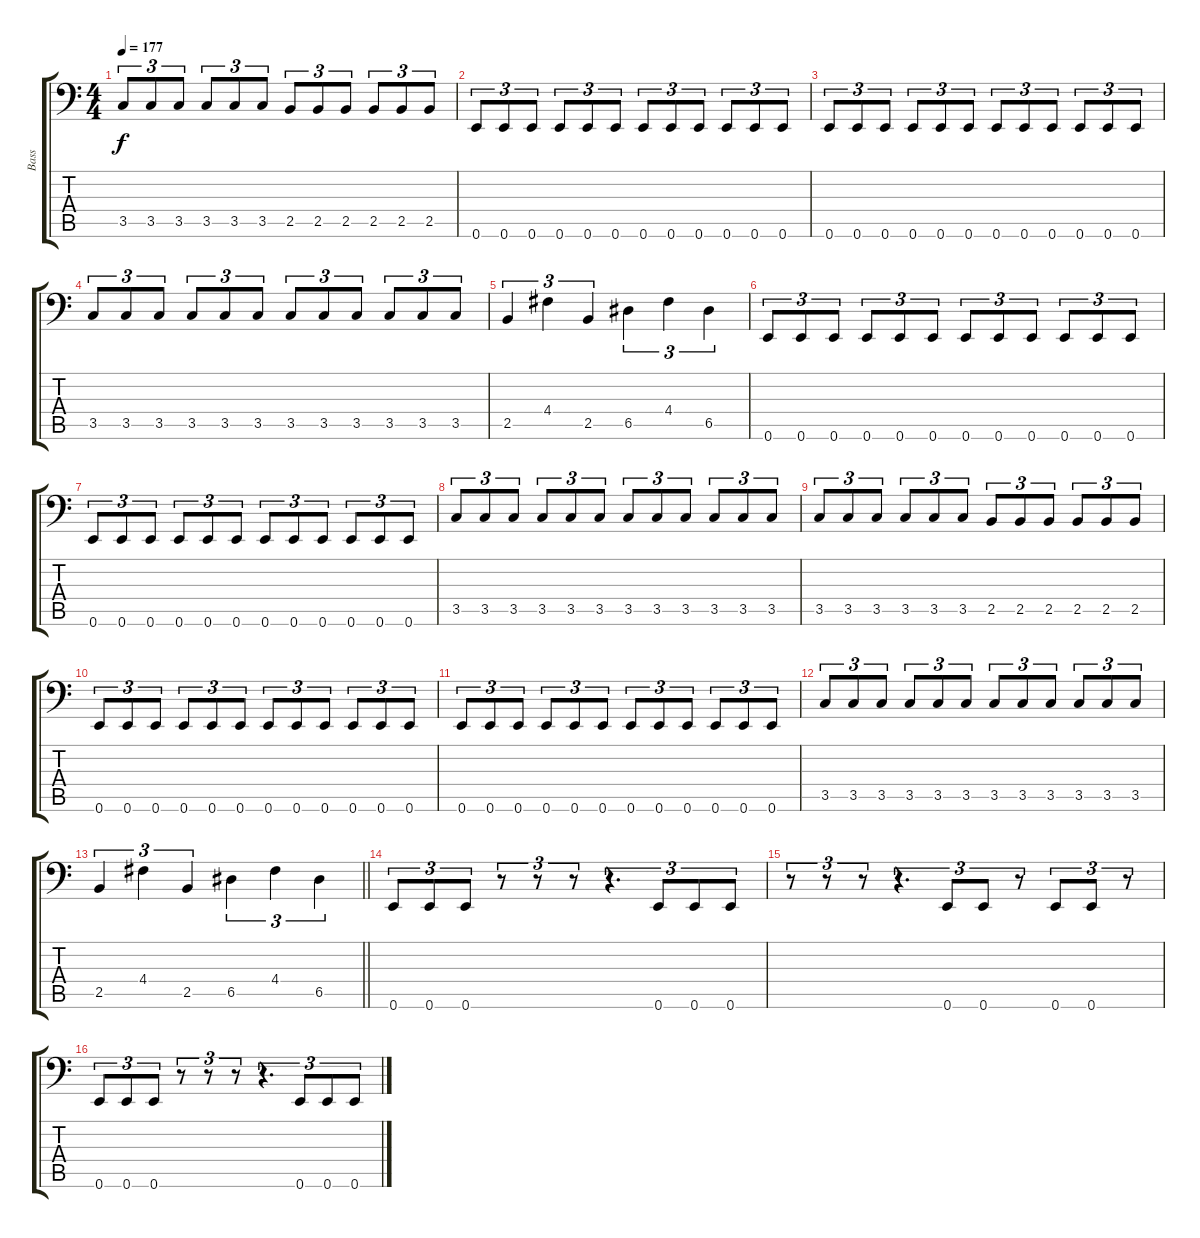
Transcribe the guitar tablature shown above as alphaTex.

\track ("Bass" "Bass") {instrument electricbassfinger}
\staff {score tabs}
\tuning (E3 B2 G2 D2 A1 E1) {hide}
\ts (4 4)
\tempo 177
\clef f4
\ks c
3.5.8{tu (3 2) dy f} 3.5.8{tu (3 2)} 3.5.8{tu (3 2)} 3.5.8{tu (3 2)} 3.5.8{tu (3 2)} 3.5.8{tu (3 2)} 2.5.8{tu (3 2)} 2.5.8{tu (3 2)} 2.5.8{tu (3 2)} 2.5.8{tu (3 2)} 2.5.8{tu (3 2)} 2.5.8{tu (3 2)} |
0.6.8{tu (3 2)} 0.6.8{tu (3 2)} 0.6.8{tu (3 2)} 0.6.8{tu (3 2)} 0.6.8{tu (3 2)} 0.6.8{tu (3 2)} 0.6.8{tu (3 2)} 0.6.8{tu (3 2)} 0.6.8{tu (3 2)} 0.6.8{tu (3 2)} 0.6.8{tu (3 2)} 0.6.8{tu (3 2)} |
0.6.8{tu (3 2)} 0.6.8{tu (3 2)} 0.6.8{tu (3 2)} 0.6.8{tu (3 2)} 0.6.8{tu (3 2)} 0.6.8{tu (3 2)} 0.6.8{tu (3 2)} 0.6.8{tu (3 2)} 0.6.8{tu (3 2)} 0.6.8{tu (3 2)} 0.6.8{tu (3 2)} 0.6.8{tu (3 2)} |
3.5.8{tu (3 2)} 3.5.8{tu (3 2)} 3.5.8{tu (3 2)} 3.5.8{tu (3 2)} 3.5.8{tu (3 2)} 3.5.8{tu (3 2)} 3.5.8{tu (3 2)} 3.5.8{tu (3 2)} 3.5.8{tu (3 2)} 3.5.8{tu (3 2)} 3.5.8{tu (3 2)} 3.5.8{tu (3 2)} |
2.5.4{tu (3 2)} 4.4.4{tu (3 2)} 2.5.4{tu (3 2)} 6.5.4{tu (3 2)} 4.4.4{tu (3 2)} 6.5.4{tu (3 2)} |
0.6.8{tu (3 2)} 0.6.8{tu (3 2)} 0.6.8{tu (3 2)} 0.6.8{tu (3 2)} 0.6.8{tu (3 2)} 0.6.8{tu (3 2)} 0.6.8{tu (3 2)} 0.6.8{tu (3 2)} 0.6.8{tu (3 2)} 0.6.8{tu (3 2)} 0.6.8{tu (3 2)} 0.6.8{tu (3 2)} |
0.6.8{tu (3 2)} 0.6.8{tu (3 2)} 0.6.8{tu (3 2)} 0.6.8{tu (3 2)} 0.6.8{tu (3 2)} 0.6.8{tu (3 2)} 0.6.8{tu (3 2)} 0.6.8{tu (3 2)} 0.6.8{tu (3 2)} 0.6.8{tu (3 2)} 0.6.8{tu (3 2)} 0.6.8{tu (3 2)} |
3.5.8{tu (3 2)} 3.5.8{tu (3 2)} 3.5.8{tu (3 2)} 3.5.8{tu (3 2)} 3.5.8{tu (3 2)} 3.5.8{tu (3 2)} 3.5.8{tu (3 2)} 3.5.8{tu (3 2)} 3.5.8{tu (3 2)} 3.5.8{tu (3 2)} 3.5.8{tu (3 2)} 3.5.8{tu (3 2)} |
3.5.8{tu (3 2)} 3.5.8{tu (3 2)} 3.5.8{tu (3 2)} 3.5.8{tu (3 2)} 3.5.8{tu (3 2)} 3.5.8{tu (3 2)} 2.5.8{tu (3 2)} 2.5.8{tu (3 2)} 2.5.8{tu (3 2)} 2.5.8{tu (3 2)} 2.5.8{tu (3 2)} 2.5.8{tu (3 2)} |
0.6.8{tu (3 2)} 0.6.8{tu (3 2)} 0.6.8{tu (3 2)} 0.6.8{tu (3 2)} 0.6.8{tu (3 2)} 0.6.8{tu (3 2)} 0.6.8{tu (3 2)} 0.6.8{tu (3 2)} 0.6.8{tu (3 2)} 0.6.8{tu (3 2)} 0.6.8{tu (3 2)} 0.6.8{tu (3 2)} |
0.6.8{tu (3 2)} 0.6.8{tu (3 2)} 0.6.8{tu (3 2)} 0.6.8{tu (3 2)} 0.6.8{tu (3 2)} 0.6.8{tu (3 2)} 0.6.8{tu (3 2)} 0.6.8{tu (3 2)} 0.6.8{tu (3 2)} 0.6.8{tu (3 2)} 0.6.8{tu (3 2)} 0.6.8{tu (3 2)} |
3.5.8{tu (3 2)} 3.5.8{tu (3 2)} 3.5.8{tu (3 2)} 3.5.8{tu (3 2)} 3.5.8{tu (3 2)} 3.5.8{tu (3 2)} 3.5.8{tu (3 2)} 3.5.8{tu (3 2)} 3.5.8{tu (3 2)} 3.5.8{tu (3 2)} 3.5.8{tu (3 2)} 3.5.8{tu (3 2)} |
\barLineRight lightlight
2.5.4{tu (3 2)} 4.4.4{tu (3 2)} 2.5.4{tu (3 2)} 6.5.4{tu (3 2)} 4.4.4{tu (3 2)} 6.5.4{tu (3 2)} |
0.6.8{tu (3 2)} 0.6.8{tu (3 2)} 0.6.8{tu (3 2)} r.8{tu (3 2)} r.8{tu (3 2)} r.8{tu (3 2)} r.4{d tu (3 2)} 0.6.8{tu (3 2)} 0.6.8{tu (3 2)} 0.6.8{tu (3 2)} |
r.8{tu (3 2)} r.8{tu (3 2)} r.8{tu (3 2)} r.4{d tu (3 2)} 0.6.8{tu (3 2)} 0.6.8{tu (3 2)} r.8{tu (3 2)} 0.6.8{tu (3 2)} 0.6.8{tu (3 2)} r.8{tu (3 2)} |
0.6.8{tu (3 2)} 0.6.8{tu (3 2)} 0.6.8{tu (3 2)} r.8{tu (3 2)} r.8{tu (3 2)} r.8{tu (3 2)} r.4{d tu (3 2)} 0.6.8{tu (3 2)} 0.6.8{tu (3 2)} 0.6.8{tu (3 2)}
